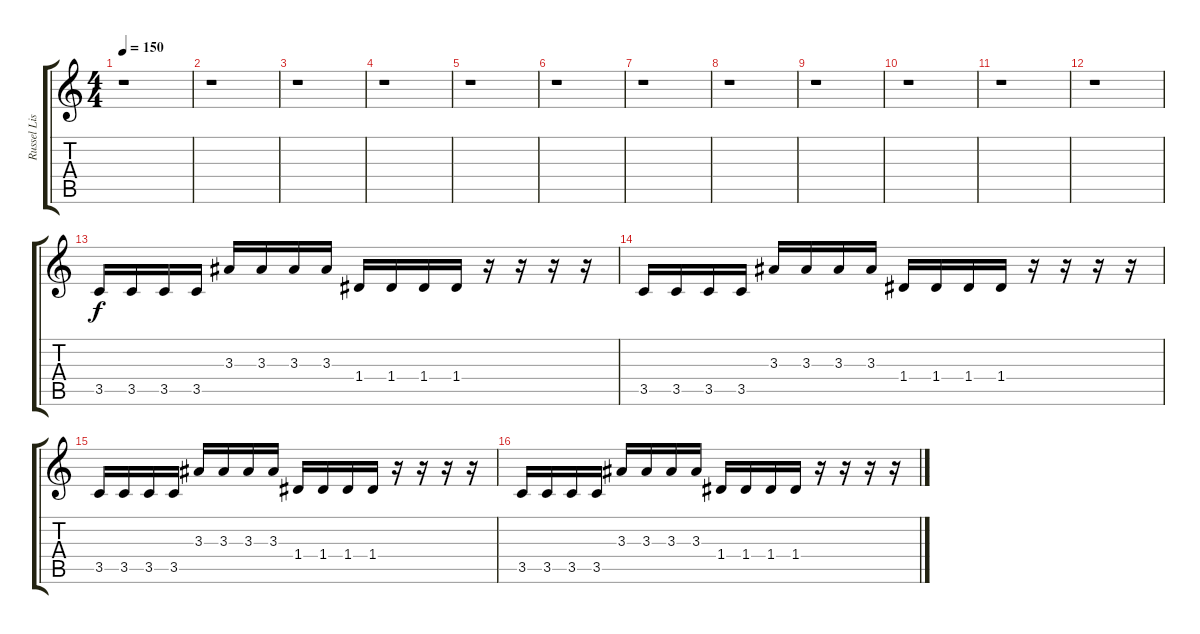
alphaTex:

\track ("Russel Lissack" "Russel Lis") {instrument electricguitarmuted}
\staff {score tabs}
\tuning (E4 B3 G3 D3 A2 E2) {hide}
\ts (4 4)
\tempo 150
\clef g2
\ks c
r.1{dy f} |
r.1 |
r.1 |
r.1 |
r.1 |
r.1 |
r.1 |
r.1 |
r.1 |
r.1 |
r.1 |
r.1 |
3.5.16 3.5.16 3.5.16 3.5.16 3.3.16 3.3.16 3.3.16 3.3.16 1.4.16 1.4.16 1.4.16 1.4.16 r.16 r.16 r.16 r.16 |
3.5.16 3.5.16 3.5.16 3.5.16 3.3.16 3.3.16 3.3.16 3.3.16 1.4.16 1.4.16 1.4.16 1.4.16 r.16 r.16 r.16 r.16 |
3.5.16 3.5.16 3.5.16 3.5.16 3.3.16 3.3.16 3.3.16 3.3.16 1.4.16 1.4.16 1.4.16 1.4.16 r.16 r.16 r.16 r.16 |
3.5.16 3.5.16 3.5.16 3.5.16 3.3.16 3.3.16 3.3.16 3.3.16 1.4.16 1.4.16 1.4.16 1.4.16 r.16 r.16 r.16 r.16
